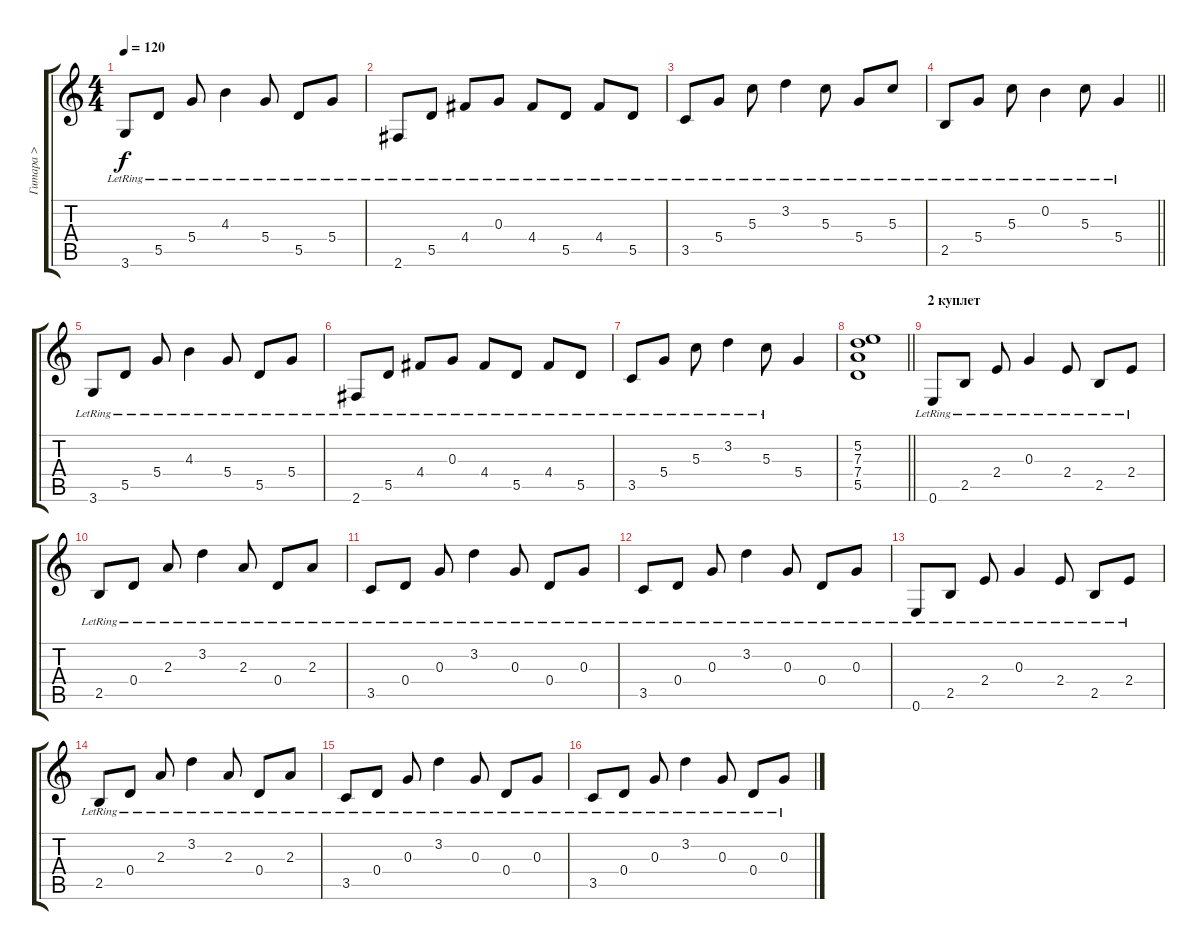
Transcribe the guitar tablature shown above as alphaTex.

\track ("Гитара >" "Гитара >") {instrument acousticguitarnylon}
\staff {score tabs}
\tuning (E4 B3 G3 D3 A2 E2) {hide}
\ts (4 4)
\section ("" "")
\tempo 120
\clef g2
\ks c
3.6{lr}.8{dy f} 5.5{lr}.8 5.4{lr}.8 4.3{lr}.4 5.4{lr}.8 5.5{lr}.8 5.4{lr}.8 |
2.6{lr}.8 5.5{lr}.8 4.4{lr}.8 0.3{lr}.8 4.4{lr}.8 5.5{lr}.8 4.4{lr}.8 5.5{lr}.8 |
3.5{lr}.8 5.4{lr}.8 5.3{lr}.8 3.2{lr}.4 5.3{lr}.8 5.4{lr}.8 5.3{lr}.8 |
\barLineRight lightlight
2.5{lr}.8 5.4{lr}.8 5.3{lr}.8 0.2{lr}.4 5.3{lr}.8 5.4{lr}.4 |
3.6{lr}.8 5.5{lr}.8 5.4{lr}.8 4.3{lr}.4 5.4{lr}.8 5.5{lr}.8 5.4{lr}.8 |
2.6{lr}.8 5.5{lr}.8 4.4{lr}.8 0.3{lr}.8 4.4{lr}.8 5.5{lr}.8 4.4{lr}.8 5.5{lr}.8 |
3.5{lr}.8 5.4{lr}.8 5.3{lr}.8 3.2{lr}.4 5.3{lr}.8 5.4.4 |
\barLineRight lightlight
(5.2 7.3 7.4 5.5).1 |
\section ("" "2 куплет")
0.6{lr}.8 2.5{lr}.8 2.4{lr}.8 0.3{lr}.4 2.4{lr}.8 2.5{lr}.8 2.4{lr}.8 |
2.5{lr}.8 0.4{lr}.8 2.3{lr}.8 3.2{lr}.4 2.3{lr}.8 0.4{lr}.8 2.3{lr}.8 |
3.5{lr}.8 0.4{lr}.8 0.3{lr}.8 3.2{lr}.4 0.3{lr}.8 0.4{lr}.8 0.3{lr}.8 |
3.5{lr}.8 0.4{lr}.8 0.3{lr}.8 3.2{lr}.4 0.3{lr}.8 0.4{lr}.8 0.3{lr}.8 |
0.6{lr}.8 2.5{lr}.8 2.4{lr}.8 0.3{lr}.4 2.4{lr}.8 2.5{lr}.8 2.4{lr}.8 |
2.5{lr}.8 0.4{lr}.8 2.3{lr}.8 3.2{lr}.4 2.3{lr}.8 0.4{lr}.8 2.3{lr}.8 |
3.5{lr}.8 0.4{lr}.8 0.3{lr}.8 3.2{lr}.4 0.3{lr}.8 0.4{lr}.8 0.3{lr}.8 |
3.5{lr}.8 0.4{lr}.8 0.3{lr}.8 3.2{lr}.4 0.3{lr}.8 0.4{lr}.8 0.3{lr}.8
